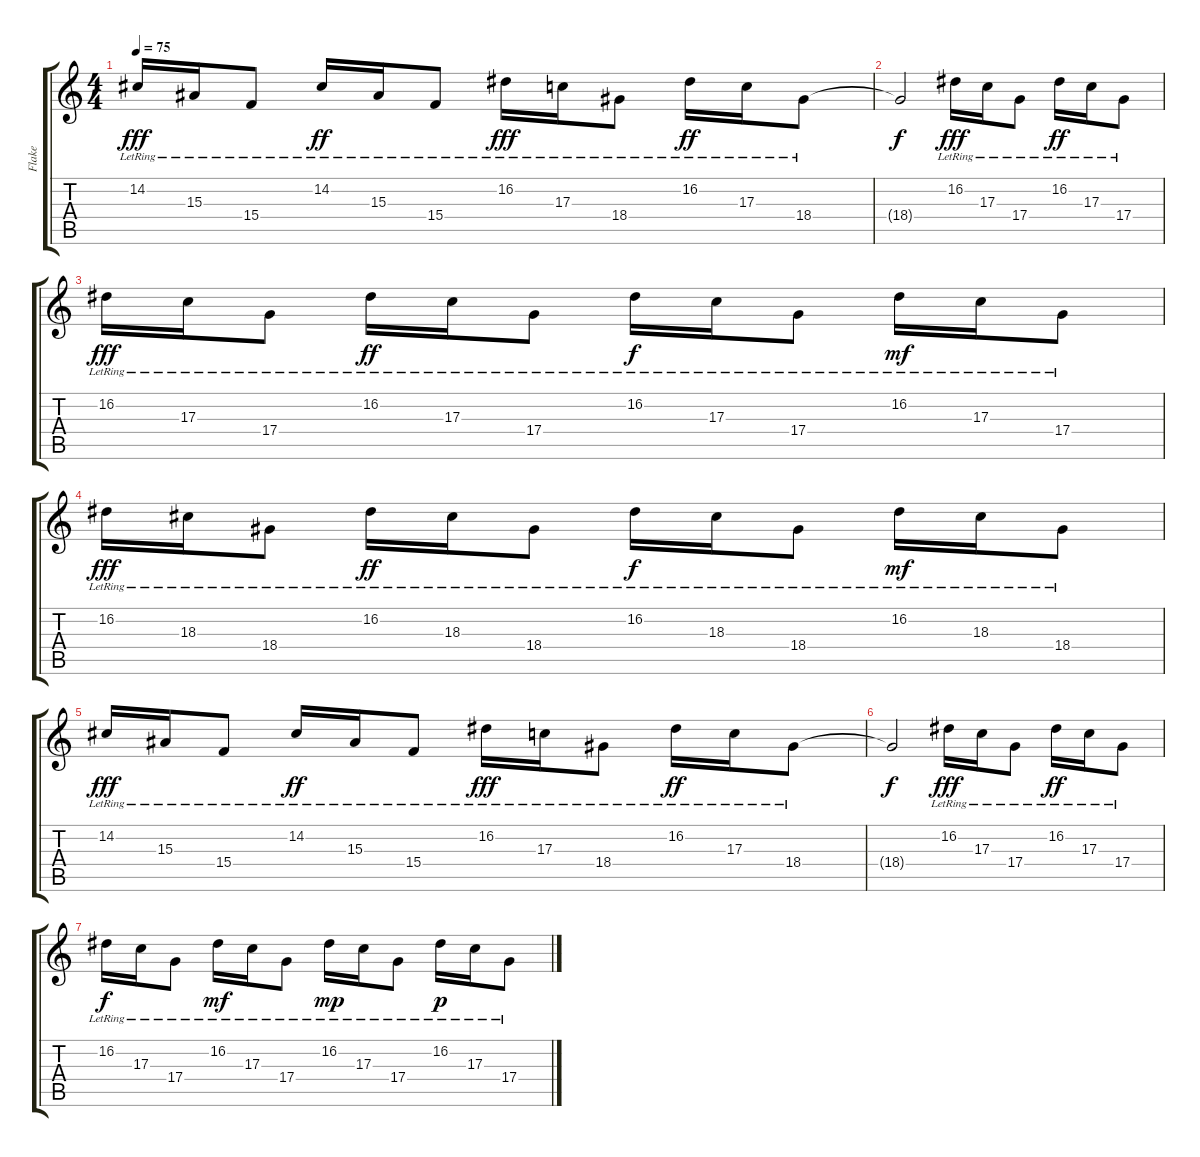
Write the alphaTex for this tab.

\track ("Flake" "Flake") {instrument brightacousticpiano}
\staff {score tabs}
\tuning (E4 B3 G3 D3 A2 E2) {hide}
\ts (4 4)
\tempo 75
\clef g2
\ks c
14.2{lr}.16{dy fff} 15.3{lr}.16 15.4{lr}.8 14.2{lr}.16{dy ff} 15.3{lr}.16 15.4{lr}.8 16.2{lr}.16{dy fff} 17.3{lr}.16 18.4{lr}.8 16.2{lr}.16{dy ff} 17.3{lr}.16 18.4{lr}.8 |
18.4{t}.2{dy f} 16.2{lr}.16{dy fff} 17.3{lr}.16 17.4{lr}.8 16.2{lr}.16{dy ff} 17.3{lr}.16 17.4{lr}.8 |
16.2{lr}.16{dy fff} 17.3{lr}.16 17.4{lr}.8 16.2{lr}.16{dy ff} 17.3{lr}.16 17.4{lr}.8 16.2{lr}.16{dy f} 17.3{lr}.16 17.4{lr}.8 16.2{lr}.16{dy mf} 17.3{lr}.16 17.4{lr}.8 |
16.2{lr}.16{dy fff} 18.3{lr}.16 18.4{lr}.8 16.2{lr}.16{dy ff} 18.3{lr}.16 18.4{lr}.8 16.2{lr}.16{dy f} 18.3{lr}.16 18.4{lr}.8 16.2{lr}.16{dy mf} 18.3{lr}.16 18.4{lr}.8 |
14.2{lr}.16{dy fff} 15.3{lr}.16 15.4{lr}.8 14.2{lr}.16{dy ff} 15.3{lr}.16 15.4{lr}.8 16.2{lr}.16{dy fff} 17.3{lr}.16 18.4{lr}.8 16.2{lr}.16{dy ff} 17.3{lr}.16 18.4{lr}.8 |
18.4{t}.2{dy f} 16.2{lr}.16{dy fff} 17.3{lr}.16 17.4{lr}.8 16.2{lr}.16{dy ff} 17.3{lr}.16 17.4{lr}.8 |
16.2{lr}.16{dy f} 17.3{lr}.16 17.4{lr}.8 16.2{lr}.16{dy mf} 17.3{lr}.16 17.4{lr}.8 16.2{lr}.16{dy mp} 17.3{lr}.16 17.4{lr}.8 16.2{lr}.16{dy p} 17.3{lr}.16 17.4{lr}.8
